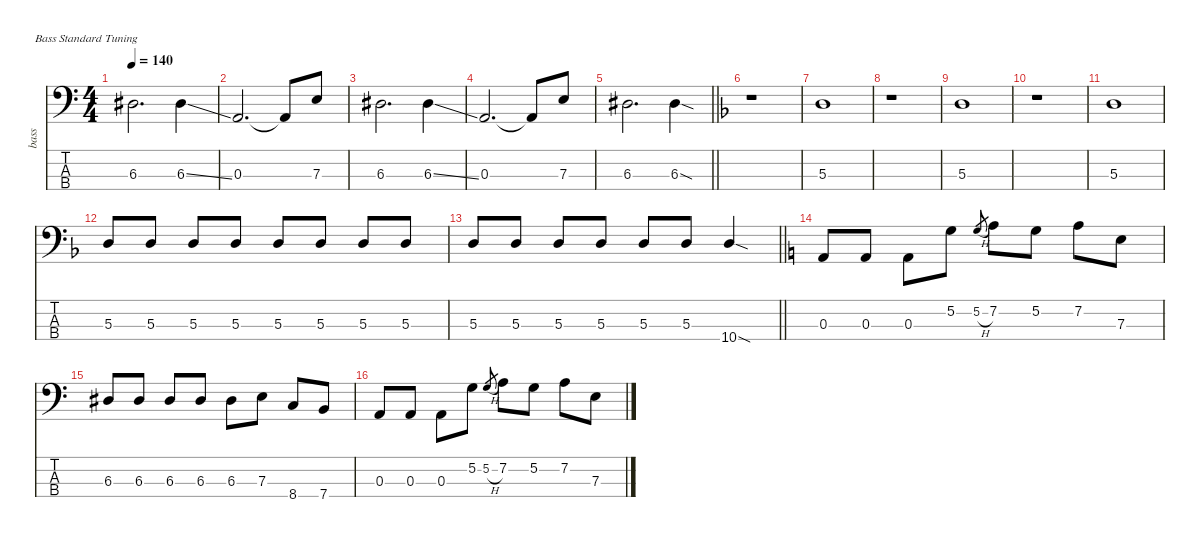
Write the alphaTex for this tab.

\defaultSystemsLayout 4
\hideDynamics
\bracketExtendMode nobrackets
\otherSystemsTrackNameOrientation horizontal
\track ("Bass" "bass") {defaultSystemsLayout 8 instrument electricbasspick}
\staff {score tabs}
\tuning (G2 D2 A1 E1)
\ts (4 4)
\tempo 140
\clef f4
\ks aminor
6.3{acc #}.2{d dy f beam Down} 6.3{ss acc #}.4{dy mp beam Down} |
0.3.2{d dy f beam Up} 0.3{t}.8{beam Up} 7.3.8{beam Up} |
6.3{acc #}.2{d beam Down} 6.3{ss acc #}.4{dy mp beam Down} |
0.3.2{d dy f beam Up} 0.3{t}.8{beam Up} 7.3.8{beam Up} |
\barLineRight lightlight
6.3{acc #}.2{d beam Down} 6.3{sod acc #}.4{dy mp beam Down} |
\ks dminor
r.1{beam Down} |
5.3{acc forcenatural}.1{dy f beam Down} |
r.1{beam Down} |
5.3{acc forcenatural}.1{beam Down} |
r.1{beam Down} |
5.3{acc forcenatural}.1{beam Down} |
5.3{acc forcenatural}.8{dy ppp beam Up} 5.3{acc forcenatural}.8{beam Up} 5.3{acc forcenatural}.8{dy pp beam Up} 5.3{acc forcenatural}.8{beam Up} 5.3{acc forcenatural}.8{dy p beam Up} 5.3{acc forcenatural}.8{beam Up} 5.3{acc forcenatural}.8{dy mp beam Up} 5.3{acc forcenatural}.8{beam Up} |
\barLineRight lightlight
5.3{acc forcenatural}.8{dy mf beam Up} 5.3{acc forcenatural}.8{beam Up} 5.3{acc forcenatural}.8{dy f beam Up} 5.3{acc forcenatural}.8{beam Up} 5.3{acc forcenatural}.8{beam Up} 5.3{acc forcenatural}.8{beam Up} 10.4{sod acc forcenatural}.4{dy ff beam Up} |
\ks aminor
0.3.8{dy f beam Up} 0.3.8{beam Up} 0.3.8{beam Down} 5.2.8{beam Down} 5.2{h}.8{gr dy mf beam Up} 7.2.8{dy f beam Down} 5.2.8{beam Down} 7.2.8{beam Down} 7.3.8{beam Down} |
6.3{acc #}.8{beam Up} 6.3{acc #}.8{beam Up} 6.3{acc #}.8{beam Up} 6.3{acc #}.8{beam Up} 6.3{acc #}.8{beam Down} 7.3.8{beam Down} 8.4.8{beam Up} 7.4.8{beam Up} |
0.3.8{beam Up} 0.3.8{beam Up} 0.3.8{beam Down} 5.2.8{beam Down} 5.2{h}.8{gr dy mf beam Up} 7.2.8{dy f beam Down} 5.2.8{beam Down} 7.2.8{beam Down} 7.3.8{beam Down}
